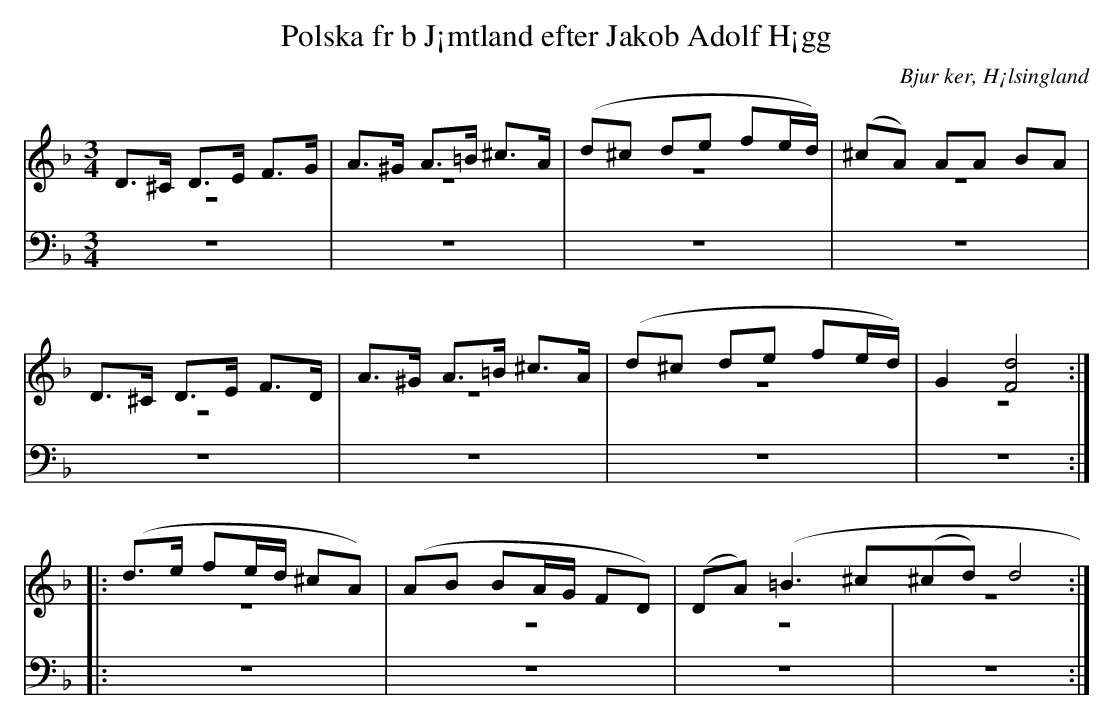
X:1
T: Polska fr b J¡mtland efter Jakob Adolf H¡gg
O: Bjur ker, H¡lsingland
M: 3/4
L: 1/8
K: Dm
V:1
V:2 merge
V:3
V:4 merge
V:1
D>^C D>E F>G|A>^G A>=B ^c>A|(d^c de fe/d/)|(^cA) AA BA|
D>^C D>E F>D|A>^G A>=B ^c>A|(d^c de fe/d/)|G2 [F4d4]:|
|:(d>e fe/d/ ^cA)|(AB BA/G/ FD)|(DA) (=B3 ^c=|(^cd) d4:|
V:2
z6|z6|z6|z6|
z6|z6|z6|z6:|
|:z6|z6|z6|z6:|
V:3 clef=bass
z6|z6|z6|z6|
z6|z6|z6|z6:|
|:z6|z6|z6|z6:|
V:4 clef=bass
z6|z6|z6|z6|
z6|z6|z6|z6:|
|:z6|z6|z6|z6:|
